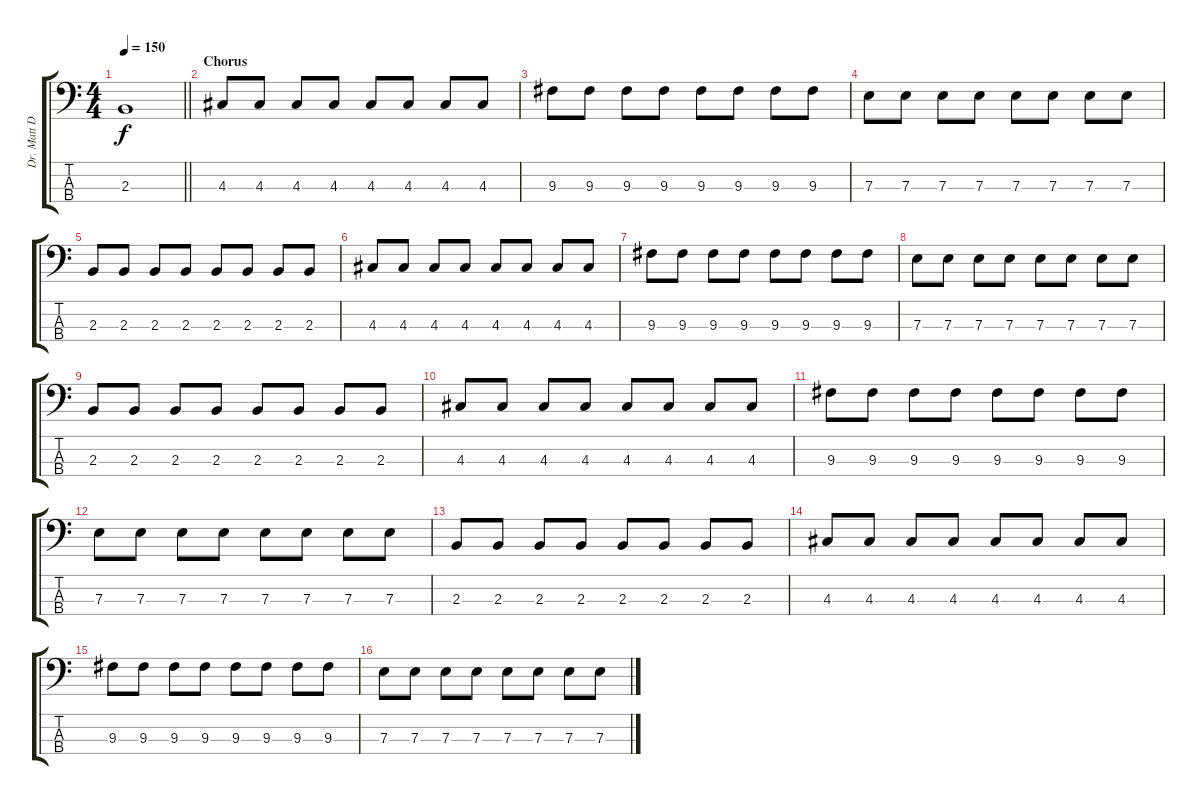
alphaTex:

\track ("Dr. Matt Destruction" "Dr. Matt D") {instrument electricbasspick}
\staff {score tabs}
\tuning (G2 D2 A1 E1) {hide}
\ts (4 4)
\tempo 150
\clef f4
\barLineRight lightlight
\ks c
2.3.1{dy f} |
\section ("" "Chorus")
4.3.8 4.3.8 4.3.8 4.3.8 4.3.8 4.3.8 4.3.8 4.3.8 |
9.3.8 9.3.8 9.3.8 9.3.8 9.3.8 9.3.8 9.3.8 9.3.8 |
7.3.8 7.3.8 7.3.8 7.3.8 7.3.8 7.3.8 7.3.8 7.3.8 |
2.3.8 2.3.8 2.3.8 2.3.8 2.3.8 2.3.8 2.3.8 2.3.8 |
4.3.8 4.3.8 4.3.8 4.3.8 4.3.8 4.3.8 4.3.8 4.3.8 |
9.3.8 9.3.8 9.3.8 9.3.8 9.3.8 9.3.8 9.3.8 9.3.8 |
7.3.8 7.3.8 7.3.8 7.3.8 7.3.8 7.3.8 7.3.8 7.3.8 |
2.3.8 2.3.8 2.3.8 2.3.8 2.3.8 2.3.8 2.3.8 2.3.8 |
4.3.8 4.3.8 4.3.8 4.3.8 4.3.8 4.3.8 4.3.8 4.3.8 |
9.3.8 9.3.8 9.3.8 9.3.8 9.3.8 9.3.8 9.3.8 9.3.8 |
7.3.8 7.3.8 7.3.8 7.3.8 7.3.8 7.3.8 7.3.8 7.3.8 |
2.3.8 2.3.8 2.3.8 2.3.8 2.3.8 2.3.8 2.3.8 2.3.8 |
4.3.8 4.3.8 4.3.8 4.3.8 4.3.8 4.3.8 4.3.8 4.3.8 |
9.3.8 9.3.8 9.3.8 9.3.8 9.3.8 9.3.8 9.3.8 9.3.8 |
7.3.8 7.3.8 7.3.8 7.3.8 7.3.8 7.3.8 7.3.8 7.3.8
